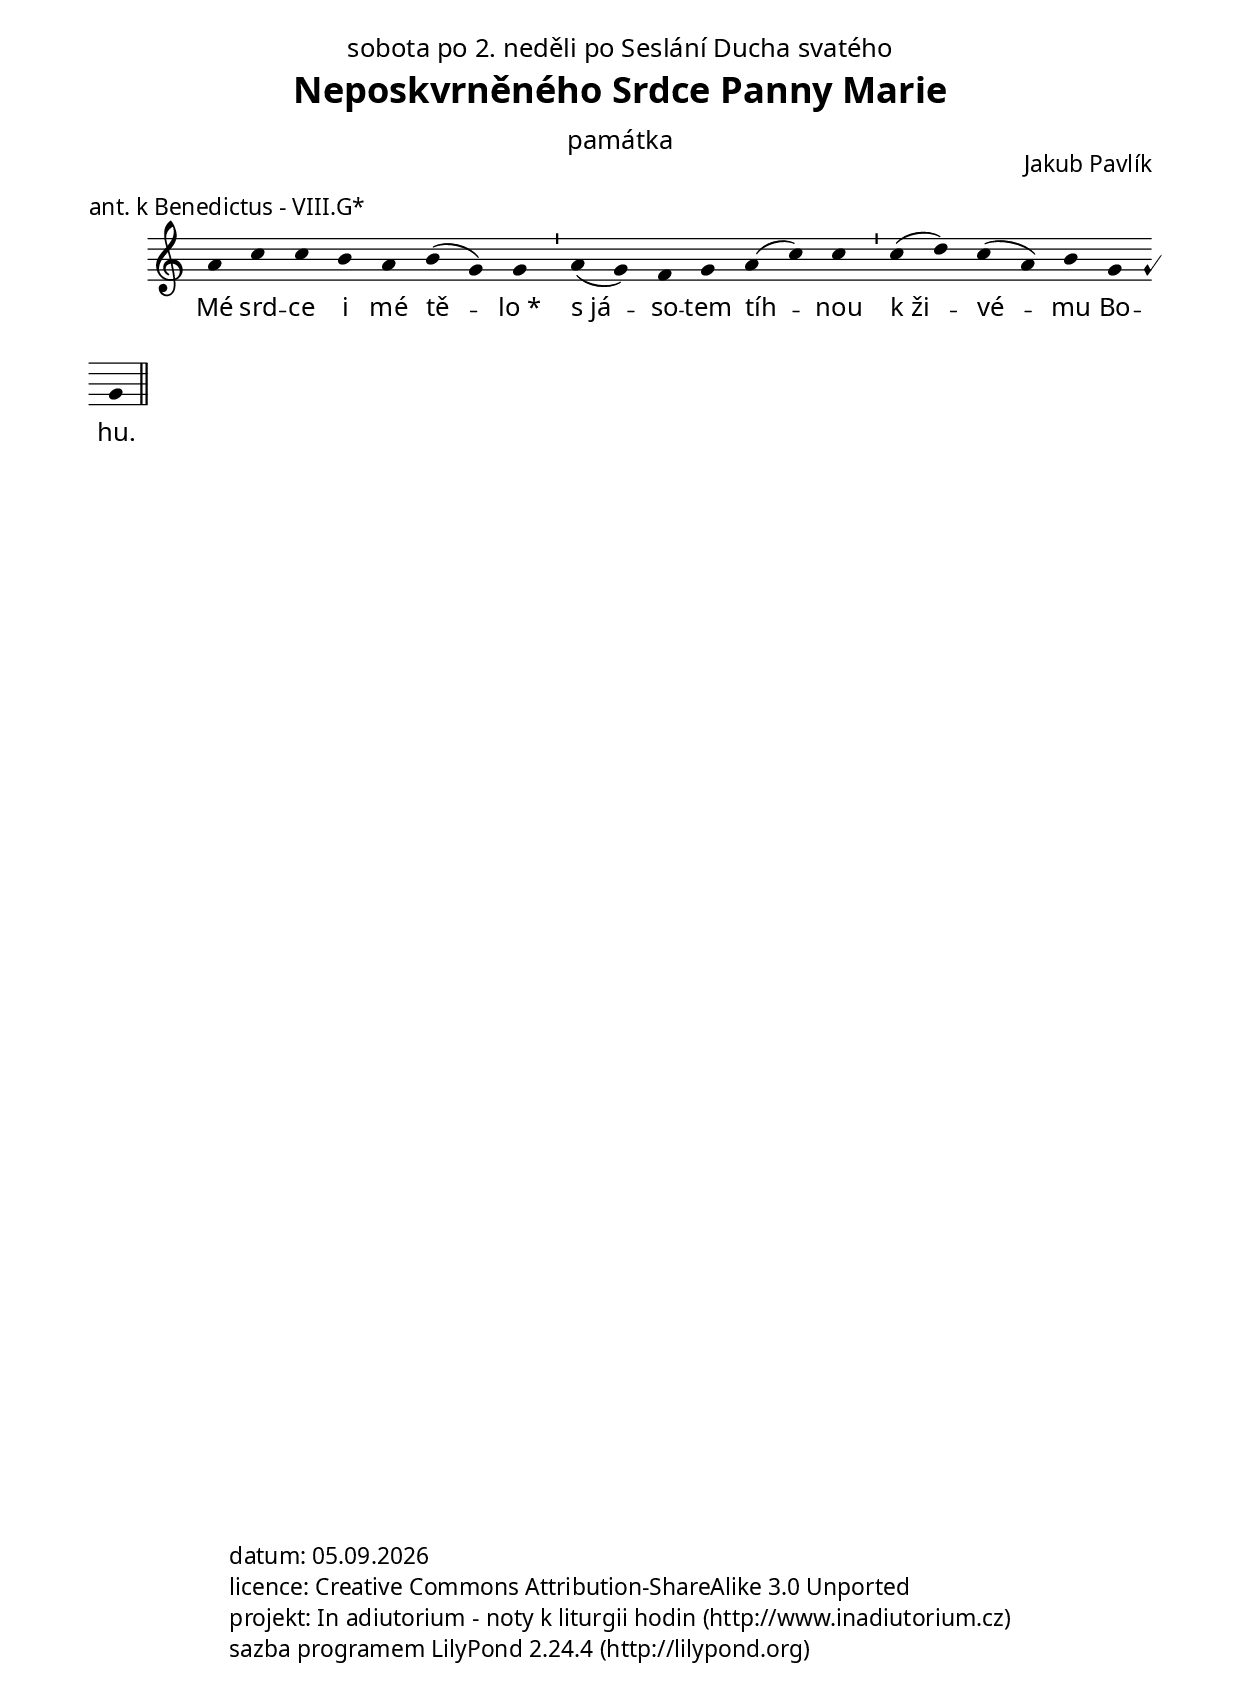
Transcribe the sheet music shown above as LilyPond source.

\version "2.15.37"

\include "../spolecne.ly"

\header {
  title = \markup\titleSvatek
            "Neposkvrněného Srdce Panny Marie"
            památka
            "sobota po 2. neděli po Seslání Ducha svatého"
  composer = "Jakub Pavlík"
}

\score {
  \relative c'' {
    \choralniRezim
    a4 c c b a b( g) g \barMin
    a( g) f g a( c) c \barMin c( d) c( a) b g g \barFinalis
  }
  \addlyrics {
    Mé srd -- ce i mé tě -- lo_*
    s_já -- so -- tem tíh -- nou k_ži -- vé -- mu Bo -- hu.
  }
  \header {
    quid = "ant. k Benedictus"
    modus = "VIII"
    differentia = "G*"
    psalmus = ""
    id = "aben"
    fons = "doba velikonoční, feriální cyklus, pondělí 3.t., r.ch., 1. ant. Odstraněno aleluja."
    fial = "antifony/velikonoce_tyden3_2pondeli.ly#rch-a1?-aleluja"
    piece = \markup {\sestavTitulekBezZalmu}
  }
}